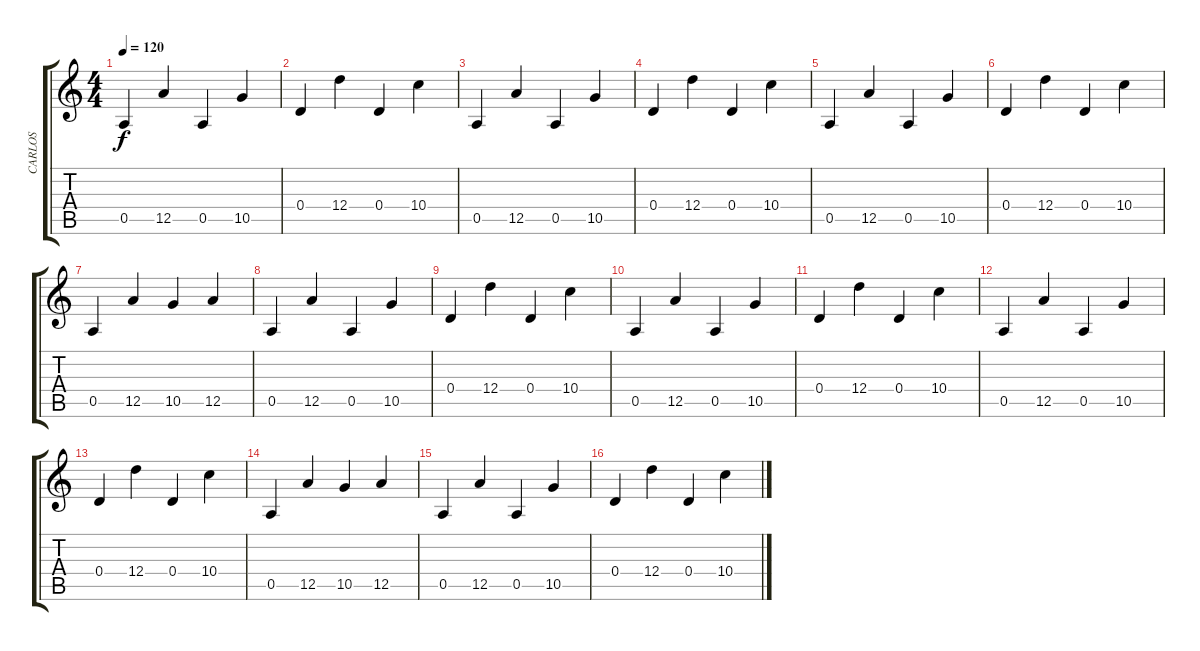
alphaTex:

\track ("CARLOS" "CARLOS") {instrument acousticguitarnylon}
\staff {score tabs}
\tuning (E4 B3 G3 D3 A2 E2) {hide}
\ts (4 4)
\tempo 120
\clef g2
\ks c
0.5.4{dy f instrument acousticguitarnylon} 12.5.4 0.5.4 10.5.4 |
0.4.4 12.4.4 0.4.4 10.4.4 |
0.5.4 12.5.4 0.5.4 10.5.4 |
0.4.4 12.4.4 0.4.4 10.4.4 |
0.5.4 12.5.4 0.5.4 10.5.4 |
0.4.4 12.4.4 0.4.4 10.4.4 |
0.5.4 12.5.4 10.5.4 12.5.4 |
0.5.4 12.5.4 0.5.4 10.5.4 |
0.4.4 12.4.4 0.4.4 10.4.4 |
0.5.4 12.5.4 0.5.4 10.5.4 |
0.4.4 12.4.4 0.4.4 10.4.4 |
0.5.4 12.5.4 0.5.4 10.5.4 |
0.4.4 12.4.4 0.4.4 10.4.4 |
0.5.4 12.5.4 10.5.4 12.5.4 |
0.5.4 12.5.4 0.5.4 10.5.4 |
0.4.4 12.4.4 0.4.4 10.4.4
